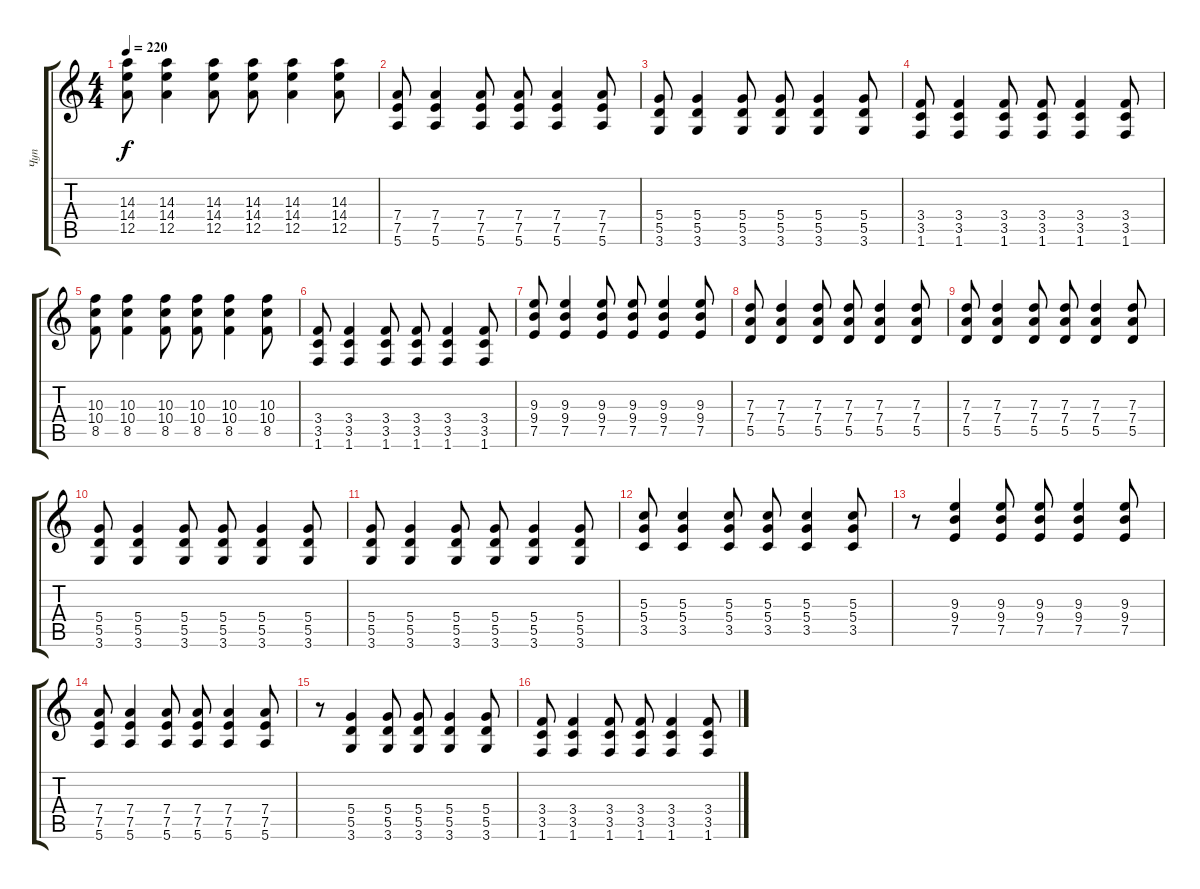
\track ("Чуп" "Чуп") {instrument overdrivenguitar}
\staff {score tabs}
\tuning (E4 B3 G3 D3 A2 E2) {hide}
\ts (4 4)
\tempo 220
\clef g2
\ks c
(14.3 14.4 12.5).8{dy f} (14.3 14.4 12.5).4 (14.3 14.4 12.5).8 (14.3 14.4 12.5).8 (14.3 14.4 12.5).4 (14.3 14.4 12.5).8 |
(7.4 7.5 5.6).8 (7.4 7.5 5.6).4 (7.4 7.5 5.6).8 (7.4 7.5 5.6).8 (7.4 7.5 5.6).4 (7.4 7.5 5.6).8 |
(5.4 5.5 3.6).8 (5.4 5.5 3.6).4 (5.4 5.5 3.6).8 (5.4 5.5 3.6).8 (5.4 5.5 3.6).4 (5.4 5.5 3.6).8 |
(3.4 3.5 1.6).8 (3.4 3.5 1.6).4 (3.4 3.5 1.6).8 (3.4 3.5 1.6).8 (3.4 3.5 1.6).4 (3.4 3.5 1.6).8 |
(10.3 10.4 8.5).8 (10.3 10.4 8.5).4 (10.3 10.4 8.5).8 (10.3 10.4 8.5).8 (10.3 10.4 8.5).4 (10.3 10.4 8.5).8 |
(3.4 3.5 1.6).8 (3.4 3.5 1.6).4 (3.4 3.5 1.6).8 (3.4 3.5 1.6).8 (3.4 3.5 1.6).4 (3.4 3.5 1.6).8 |
(9.3 9.4 7.5).8 (9.3 9.4 7.5).4 (9.3 9.4 7.5).8 (9.3 9.4 7.5).8 (9.3 9.4 7.5).4 (9.3 9.4 7.5).8 |
(7.3 7.4 5.5).8 (7.3 7.4 5.5).4 (7.3 7.4 5.5).8 (7.3 7.4 5.5).8 (7.3 7.4 5.5).4 (7.3 7.4 5.5).8 |
(7.3 7.4 5.5).8 (7.3 7.4 5.5).4 (7.3 7.4 5.5).8 (7.3 7.4 5.5).8 (7.3 7.4 5.5).4 (7.3 7.4 5.5).8 |
(5.4 5.5 3.6).8 (5.4 5.5 3.6).4 (5.4 5.5 3.6).8 (5.4 5.5 3.6).8 (5.4 5.5 3.6).4 (5.4 5.5 3.6).8 |
(5.4 5.5 3.6).8 (5.4 5.5 3.6).4 (5.4 5.5 3.6).8 (5.4 5.5 3.6).8 (5.4 5.5 3.6).4 (5.4 5.5 3.6).8 |
(5.3 5.4 3.5).8 (5.3 5.4 3.5).4 (5.3 5.4 3.5).8 (5.3 5.4 3.5).8 (5.3 5.4 3.5).4 (5.3 5.4 3.5).8 |
r.8 (9.3 9.4 7.5).4 (9.3 9.4 7.5).8 (9.3 9.4 7.5).8 (9.3 9.4 7.5).4 (9.3 9.4 7.5).8 |
(7.4 7.5 5.6).8 (7.4 7.5 5.6).4 (7.4 7.5 5.6).8 (7.4 7.5 5.6).8 (7.4 7.5 5.6).4 (7.4 7.5 5.6).8 |
r.8 (5.4 5.5 3.6).4 (5.4 5.5 3.6).8 (5.4 5.5 3.6).8 (5.4 5.5 3.6).4 (5.4 5.5 3.6).8 |
(3.4 3.5 1.6).8 (3.4 3.5 1.6).4 (3.4 3.5 1.6).8 (3.4 3.5 1.6).8 (3.4 3.5 1.6).4 (3.4 3.5 1.6).8
